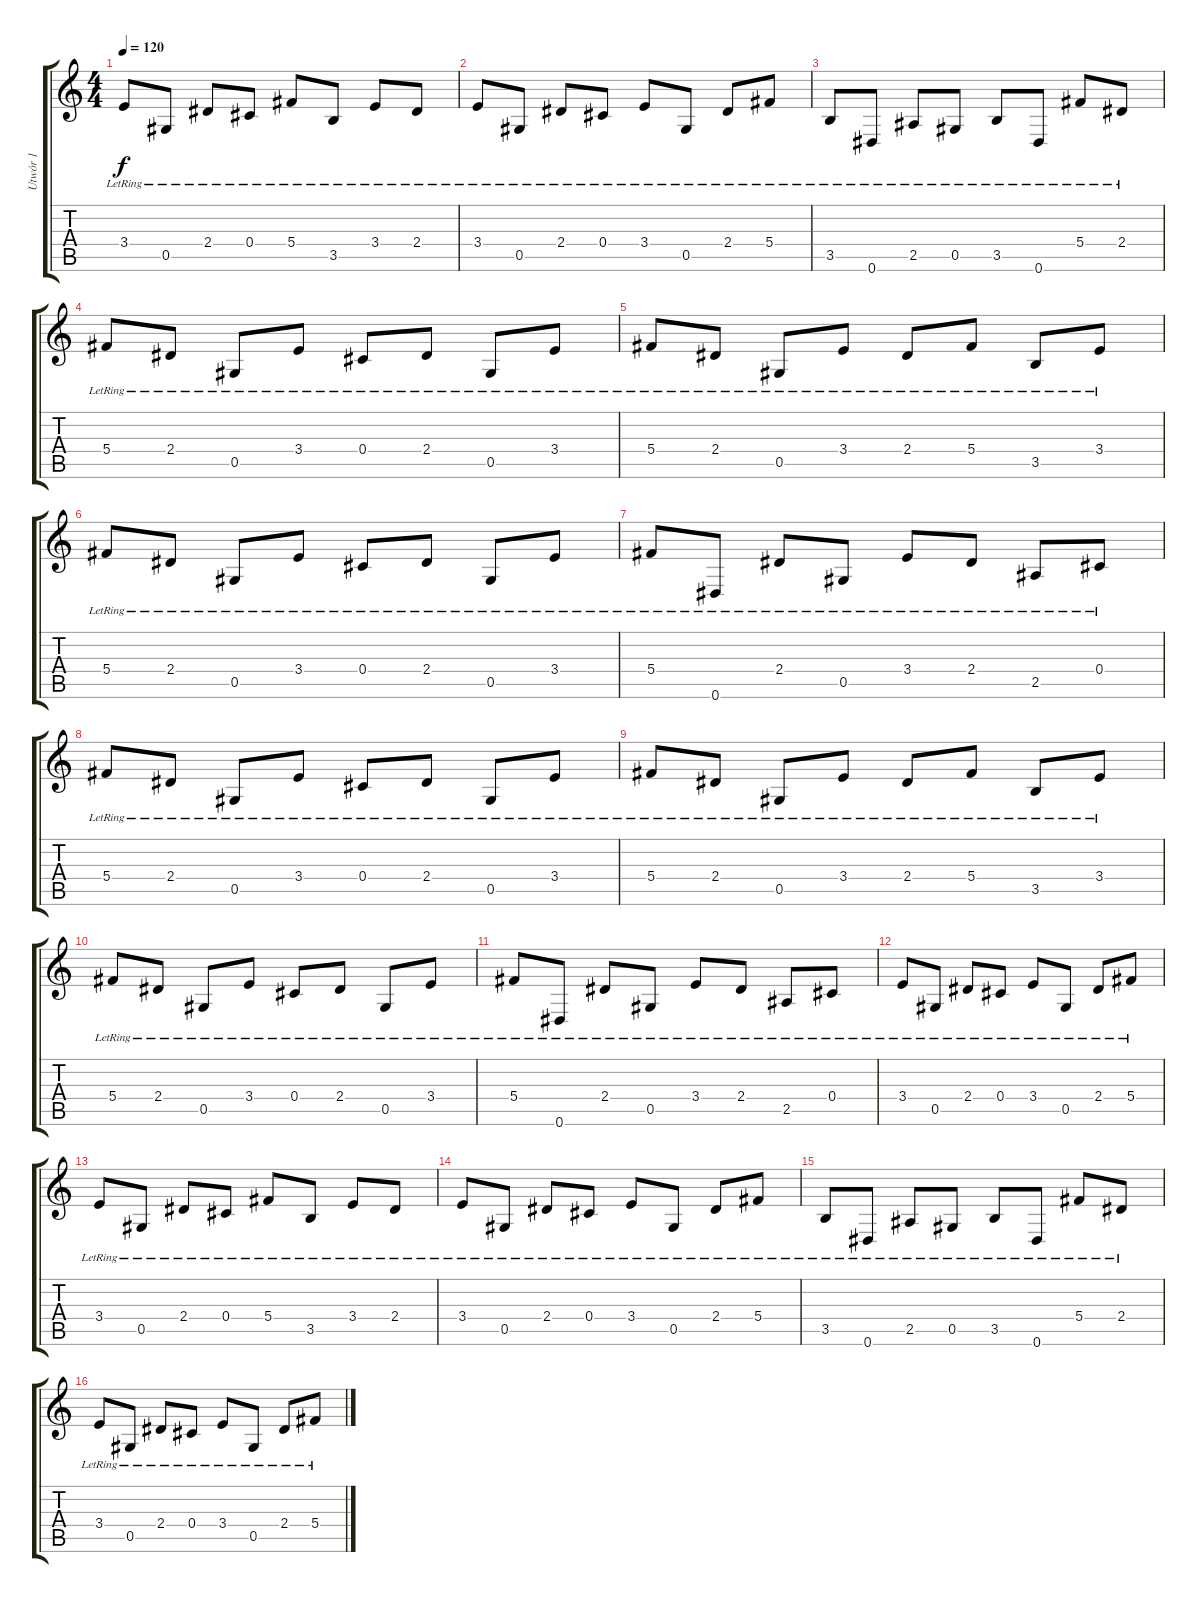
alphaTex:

\track ("Utwór 1" "Utwór 1") {instrument acousticguitarnylon}
\staff {score tabs}
\tuning (Eb4 Bb3 Gb3 Db3 Ab2 Eb2) {hide}
\ts (4 4)
\tempo 120
\clef g2
\ks c
3.4{lr}.8{dy f} 0.5{lr}.8 2.4{lr}.8 0.4{lr}.8 5.4{lr}.8 3.5{lr}.8 3.4{lr}.8 2.4{lr}.8 |
3.4{lr}.8 0.5{lr}.8 2.4{lr}.8 0.4{lr}.8 3.4{lr}.8 0.5{lr}.8 2.4{lr}.8 5.4{lr}.8 |
3.5{lr}.8 0.6{lr}.8 2.5{lr}.8 0.5{lr}.8 3.5{lr}.8 0.6{lr}.8 5.4{lr}.8 2.4{lr}.8 |
5.4{lr}.8{instrument electricguitarclean} 2.4{lr}.8 0.5{lr}.8 3.4{lr}.8 0.4{lr}.8 2.4{lr}.8 0.5{lr}.8 3.4{lr}.8 |
5.4{lr}.8 2.4{lr}.8 0.5{lr}.8 3.4{lr}.8 2.4{lr}.8 5.4{lr}.8 3.5{lr}.8 3.4{lr}.8 |
5.4{lr}.8{instrument electricguitarclean} 2.4{lr}.8 0.5{lr}.8 3.4{lr}.8 0.4{lr}.8 2.4{lr}.8 0.5{lr}.8 3.4{lr}.8 |
5.4{lr}.8 0.6{lr}.8 2.4{lr}.8 0.5{lr}.8 3.4{lr}.8 2.4{lr}.8 2.5{lr}.8 0.4{lr}.8 |
5.4{lr}.8{instrument electricguitarclean} 2.4{lr}.8 0.5{lr}.8 3.4{lr}.8 0.4{lr}.8 2.4{lr}.8 0.5{lr}.8 3.4{lr}.8 |
5.4{lr}.8 2.4{lr}.8 0.5{lr}.8 3.4{lr}.8 2.4{lr}.8 5.4{lr}.8 3.5{lr}.8 3.4{lr}.8 |
5.4{lr}.8{instrument electricguitarclean} 2.4{lr}.8 0.5{lr}.8 3.4{lr}.8 0.4{lr}.8 2.4{lr}.8 0.5{lr}.8 3.4{lr}.8 |
5.4{lr}.8 0.6{lr}.8 2.4{lr}.8 0.5{lr}.8 3.4{lr}.8 2.4{lr}.8 2.5{lr}.8 0.4{lr}.8 |
3.4{lr}.8 0.5{lr}.8 2.4{lr}.8 0.4{lr}.8 3.4{lr}.8 0.5{lr}.8 2.4{lr}.8 5.4{lr}.8 |
3.4{lr}.8 0.5{lr}.8 2.4{lr}.8 0.4{lr}.8 5.4{lr}.8 3.5{lr}.8 3.4{lr}.8 2.4{lr}.8 |
3.4{lr}.8 0.5{lr}.8 2.4{lr}.8 0.4{lr}.8 3.4{lr}.8 0.5{lr}.8 2.4{lr}.8 5.4{lr}.8 |
3.5{lr}.8 0.6{lr}.8 2.5{lr}.8 0.5{lr}.8 3.5{lr}.8 0.6{lr}.8 5.4{lr}.8 2.4{lr}.8 |
3.4{lr}.8 0.5{lr}.8 2.4{lr}.8 0.4{lr}.8 3.4{lr}.8 0.5{lr}.8 2.4{lr}.8 5.4{lr}.8
